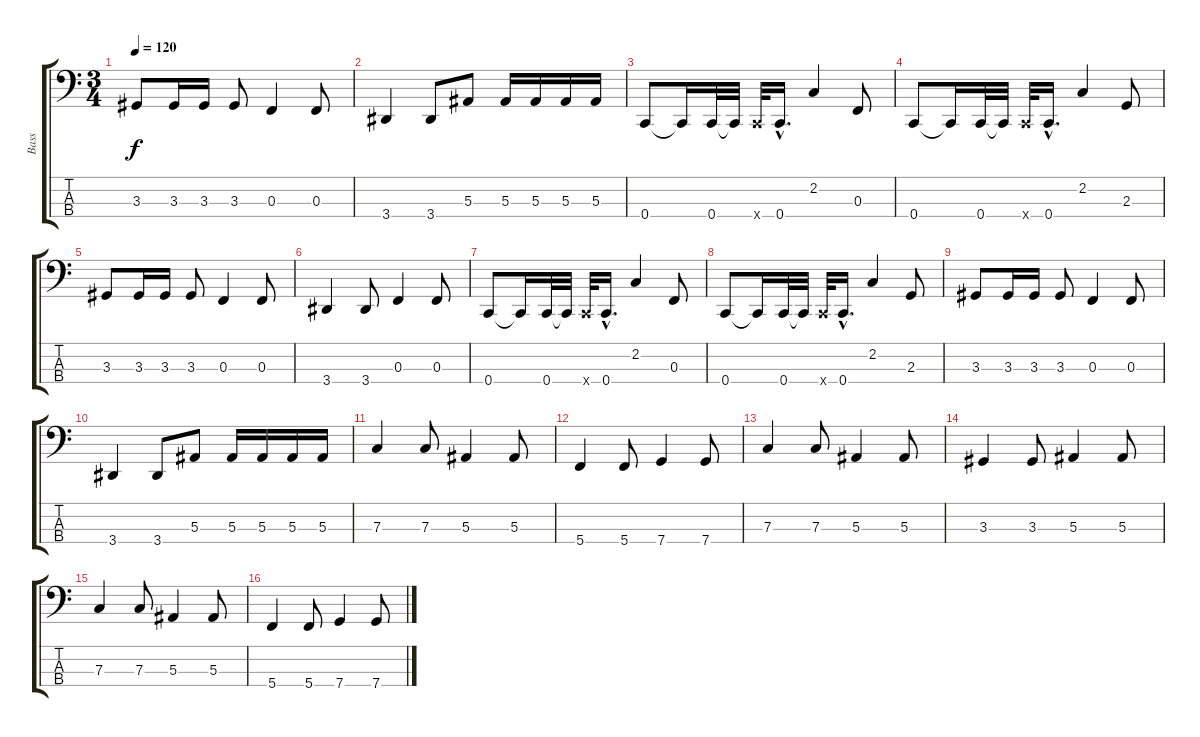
\track ("Bass" "Bass") {instrument electricbassfinger}
\staff {score tabs}
\tuning (Eb2 Bb1 F1 C1) {hide}
\ts (3 4)
\tempo 120
\clef f4
\ks c
3.3.8{dy f} 3.3.16 3.3.16 3.3.8 0.3.4 0.3.8 |
3.4.4 3.4.8 5.3.8 5.3.16 5.3.16 5.3.16 5.3.16 |
0.4.8 0.4{t}.16 0.4.32 0.4{t}.32 0.4{x}.32 0.4{hac}.16{d} 2.2.4 0.3.8 |
0.4.8 0.4{t}.16 0.4.32 0.4{t}.32 0.4{x}.32 0.4{hac}.16{d} 2.2.4 2.3.8 |
3.3.8 3.3.16 3.3.16 3.3.8 0.3.4 0.3.8 |
3.4.4 3.4.8 0.3.4 0.3.8 |
0.4.8 0.4{t}.16 0.4.32 0.4{t}.32 0.4{x}.32 0.4{hac}.16{d} 2.2.4 0.3.8 |
0.4.8 0.4{t}.16 0.4.32 0.4{t}.32 0.4{x}.32 0.4{hac}.16{d} 2.2.4 2.3.8 |
3.3.8 3.3.16 3.3.16 3.3.8 0.3.4 0.3.8 |
3.4.4 3.4.8 5.3.8 5.3.16 5.3.16 5.3.16 5.3.16 |
7.3.4 7.3.8 5.3.4 5.3.8 |
5.4.4 5.4.8 7.4.4 7.4.8 |
7.3.4 7.3.8 5.3.4 5.3.8 |
3.3.4 3.3.8 5.3.4 5.3.8 |
7.3.4 7.3.8 5.3.4 5.3.8 |
5.4.4 5.4.8 7.4.4 7.4.8
